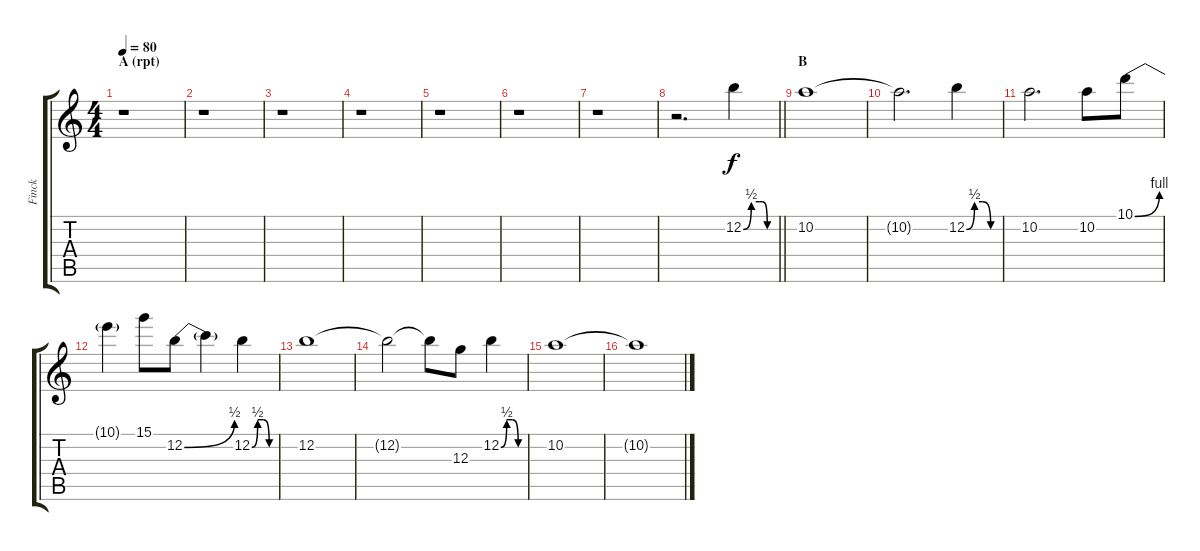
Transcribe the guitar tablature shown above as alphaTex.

\track ("Finck" "Finck") {instrument overdrivenguitar}
\staff {score tabs}
\tuning (E4 B3 G3 D3 A2 E2) {hide}
\ts (4 4)
\section ("" "A (rpt)")
\tempo 80
\clef g2
\ks c
r.1{dy f} |
r.1 |
r.1 |
r.1 |
r.1 |
r.1 |
r.1 |
\barLineRight lightlight
r.2{d} 12.2{be (custom 0 0 15 2 30 2 36 2 45 0 60 0)}.4 |
\section ("" "B")
10.2.1 |
10.2{t}.2{d} 12.2{be (custom 0 0 15 2 30 2 45 0 60 0)}.4 |
10.2.2{d} 10.2.8 10.1{be (bend 0 0 60 4)}.8 |
10.1{t}.4 15.1.8 12.2{be (bend 0 0 60 2)}.8 12.2{t}.4 12.2{be (custom 0 0 15 2 30 2 45 0 60 0)}.4 |
12.2.1 |
12.2{t}.2 12.2{t}.8 12.3.8 12.2{be (custom 0 0 15 2 30 2 45 0 60 0)}.4 |
10.2.1 |
10.2{t}.1
